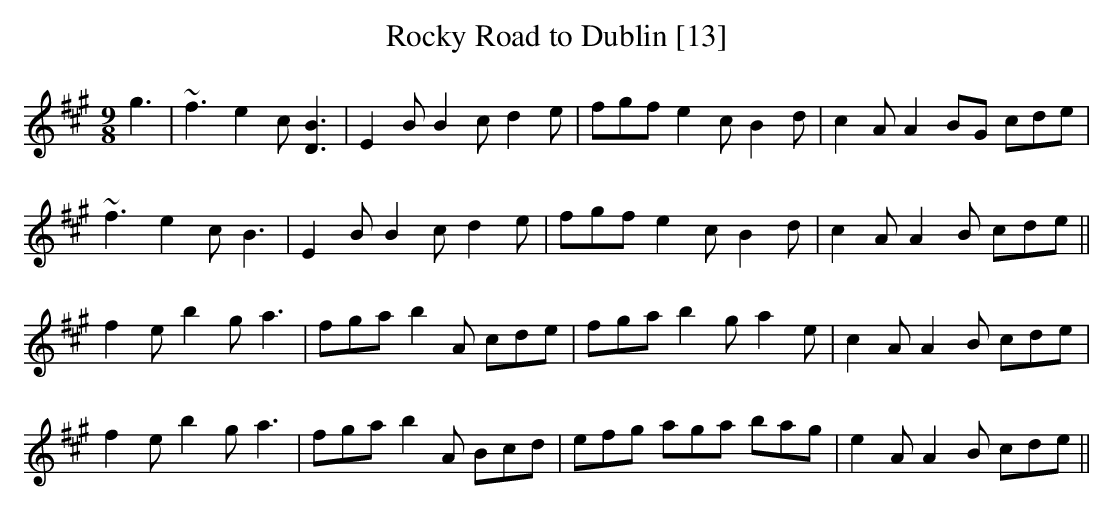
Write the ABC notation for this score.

X:1
T:Rocky Road to Dublin [13]
M:9/8
L:1/8
K:A
g3|~f3 e2c [D3B3]|E2B B2c d2e|fgf e2 cB2d|c2A A2BG cde|
~f3 e2c B3|E2B B2c d2e|fgf e2cB2d|c2A A2B cde||
f2e b2g a3|fga b2A cde|fga b2 g a2e|c2A A2B cde|
f2e b2ga3|fga b2A Bcd|efg aga bag|e2A A2B cde||
